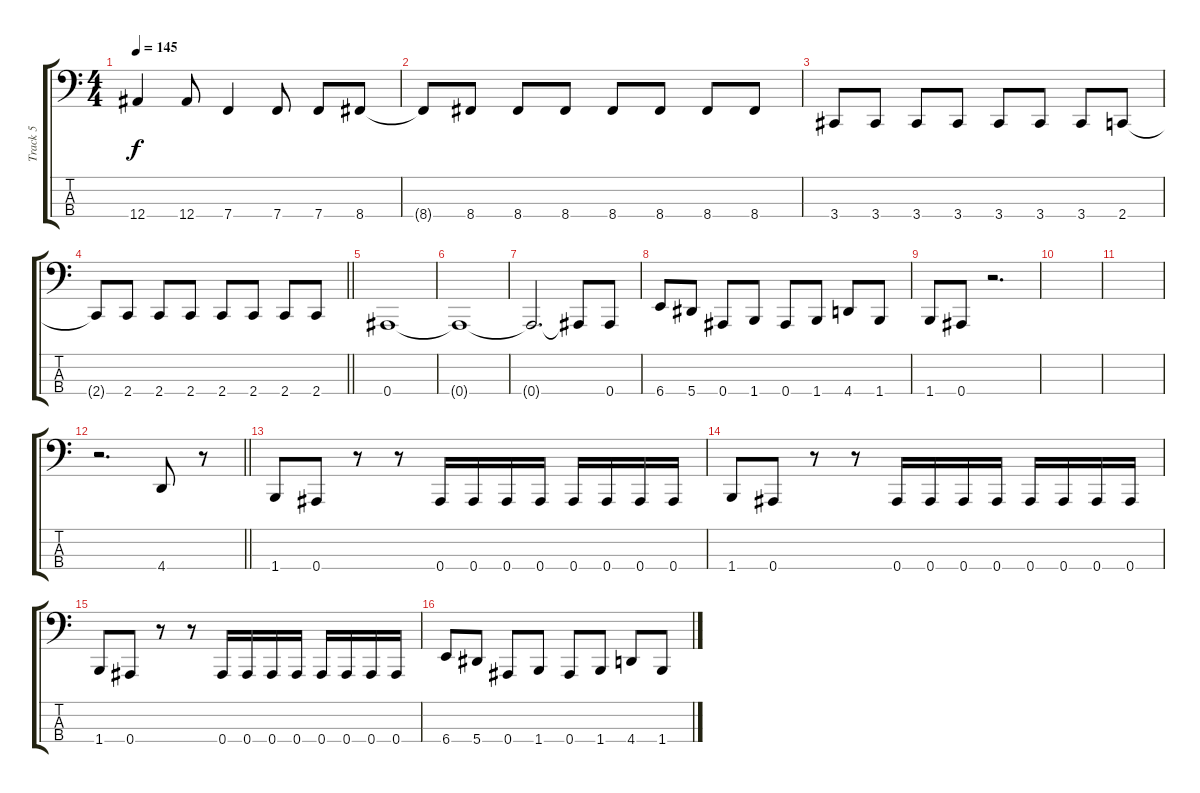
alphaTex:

\track ("Track 5" "Track 5") {instrument electricbasspick}
\staff {score tabs}
\tuning (Eb2 Bb1 F1 Bb0) {hide}
\ts (4 4)
\tempo 145
\clef f4
\ks c
12.4.4{dy f} 12.4.8 7.4.4 7.4.8 7.4.8 8.4.8 |
8.4{t}.8 8.4.8 8.4.8 8.4.8 8.4.8 8.4.8 8.4.8 8.4.8 |
3.4.8 3.4.8 3.4.8 3.4.8 3.4.8 3.4.8 3.4.8 2.4.8 |
\barLineRight lightlight
2.4{t}.8 2.4.8 2.4.8 2.4.8 2.4.8 2.4.8 2.4.8 2.4.8 |
\section ("" "")
0.4.1 |
0.4{t}.1 |
0.4{t}.2{d} 0.4{t}.8 0.4.8 |
6.4.8 5.4.8 0.4.8 1.4.8 0.4.8 1.4.8 4.4.8 1.4.8 |
1.4.8 0.4.8 r.2{d} |
|
|
\barLineRight lightlight
r.2{d} 4.4.8 r.8 |
\section ("" "")
1.4.8 0.4.8 r.8 r.8 0.4.16 0.4.16 0.4.16 0.4.16 0.4.16 0.4.16 0.4.16 0.4.16 |
1.4.8 0.4.8 r.8 r.8 0.4.16 0.4.16 0.4.16 0.4.16 0.4.16 0.4.16 0.4.16 0.4.16 |
1.4.8 0.4.8 r.8 r.8 0.4.16 0.4.16 0.4.16 0.4.16 0.4.16 0.4.16 0.4.16 0.4.16 |
6.4.8 5.4.8 0.4.8 1.4.8 0.4.8 1.4.8 4.4.8 1.4.8
